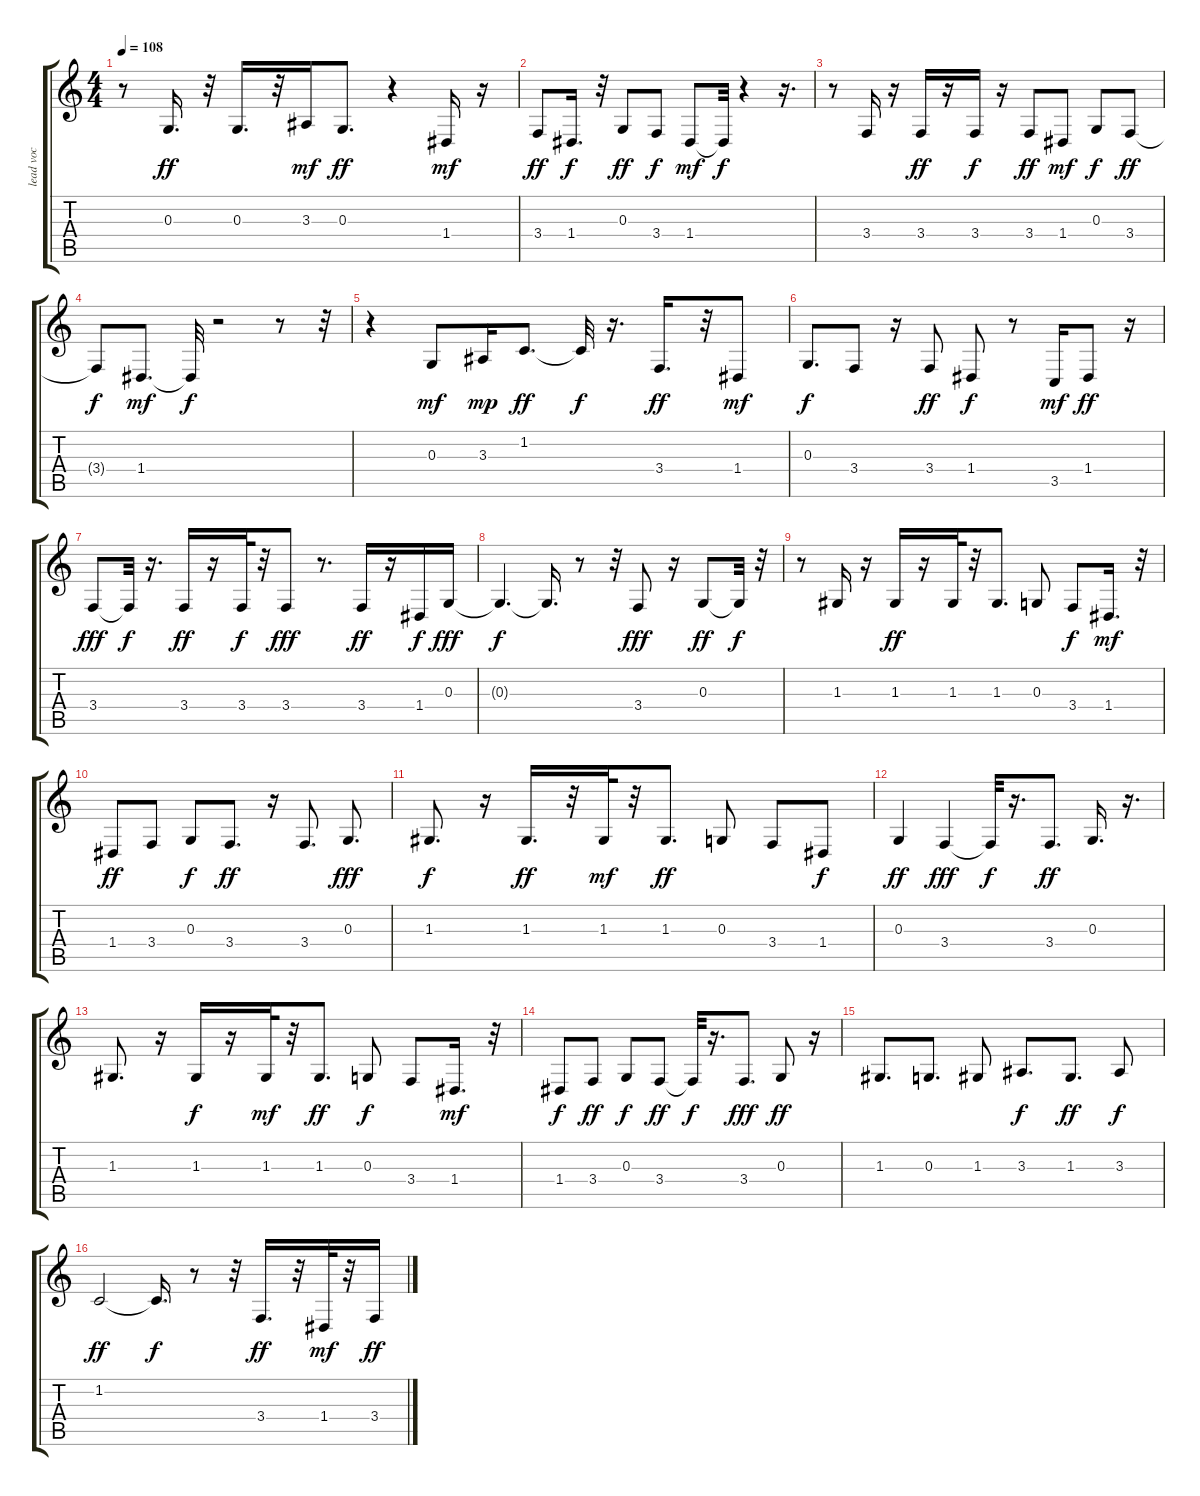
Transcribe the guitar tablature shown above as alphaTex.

\track ("lead voc" "lead voc") {instrument tenorsax}
\staff {score tabs}
\tuning (E4 B3 G3 D3 A2 E2) {hide}
\ts (4 4)
\tempo 108
\clef g2
\ks c
r.8{dy f} 0.3.16{d dy ff} r.32 0.3.16{d} r.32 3.3.16{dy mf} 0.3.8{d dy ff} r.4 1.4.16{dy mf} r.16 |
3.4.8{dy ff} 1.4.16{d dy f} r.32 0.3.8{dy ff} 3.4.8{dy f} 1.4.8{dy mf} 1.4{t}.32{dy f} r.4 r.16{d} |
r.8 3.4.16 r.16 3.4.16{dy ff} r.16 3.4.16{dy f} r.16 3.4.8{dy ff} 1.4.8{dy mf} 0.3.8{dy f} 3.4.8{dy ff} |
3.4{t}.8{dy f} 1.4.8{d dy mf} 1.4{t}.32{dy f} r.2 r.8 r.32 |
r.4 0.3.8{dy mf} 3.3.16{dy mp} 1.2.8{d dy ff} 1.2{t}.32{dy f} r.16{d} 3.4.16{d dy ff} r.32 1.4.8{dy mf} |
0.3.8{d dy f} 3.4.8 r.16 3.4.8{dy ff} 1.4.8{dy f} r.8 3.5.16{dy mf} 1.4.8{dy ff} r.16 |
3.4.8{dy fff} 3.4{t}.32{dy f} r.16{d} 3.4.16{dy ff} r.16 3.4.32{dy f} r.32 3.4.8{dy fff} r.8{d} 3.4.16{dy ff} r.16 1.4.16{dy f} 0.3.16{dy fff} |
0.3{t}.4{d dy f} 0.3{t}.16{d} r.8 r.32 3.4.8{dy fff} r.16 0.3.8{dy ff} 0.3{t}.32{dy f} r.32 |
r.8 1.3.16 r.16 1.3.16{dy ff} r.16 1.3.32 r.32 1.3.8{d} 0.3.8 3.4.8{dy f} 1.4.16{d dy mf} r.32 |
1.4.8{dy ff} 3.4.8 0.3.8{dy f} 3.4.8{d dy ff} r.16 3.4.8{d} 0.3.8{d dy fff} |
1.3.8{d dy f} r.16 1.3.16{d dy ff} r.32 1.3.32{dy mf} r.32 1.3.8{d dy ff} 0.3.8 3.4.8 1.4.8{dy f} |
0.3.4{dy ff} 3.4.4{dy fff} 3.4{t}.32{dy f} r.16{d} 3.4.8{d dy ff} 0.3.16{d} r.16{d} |
1.3.8{d} r.16 1.3.16{dy f} r.16 1.3.32{dy mf} r.32 1.3.8{d dy ff} 0.3.8{dy f} 3.4.8 1.4.16{d dy mf} r.32 |
1.4.8{dy f} 3.4.8{dy ff} 0.3.8{dy f} 3.4.8{dy ff} 3.4{t}.32{dy f} r.16{d} 3.4.8{d dy fff} 0.3.8{dy ff} r.16 |
1.3.8{d} 0.3.8{d} 1.3.8 3.3.8{d dy f} 1.3.8{d dy ff} 3.3.8{dy f} |
1.2.2{dy ff} 1.2{t}.16{d dy f} r.8 r.32 3.4.16{d dy ff} r.32 1.4.32{dy mf} r.32 3.4.16{dy ff}
